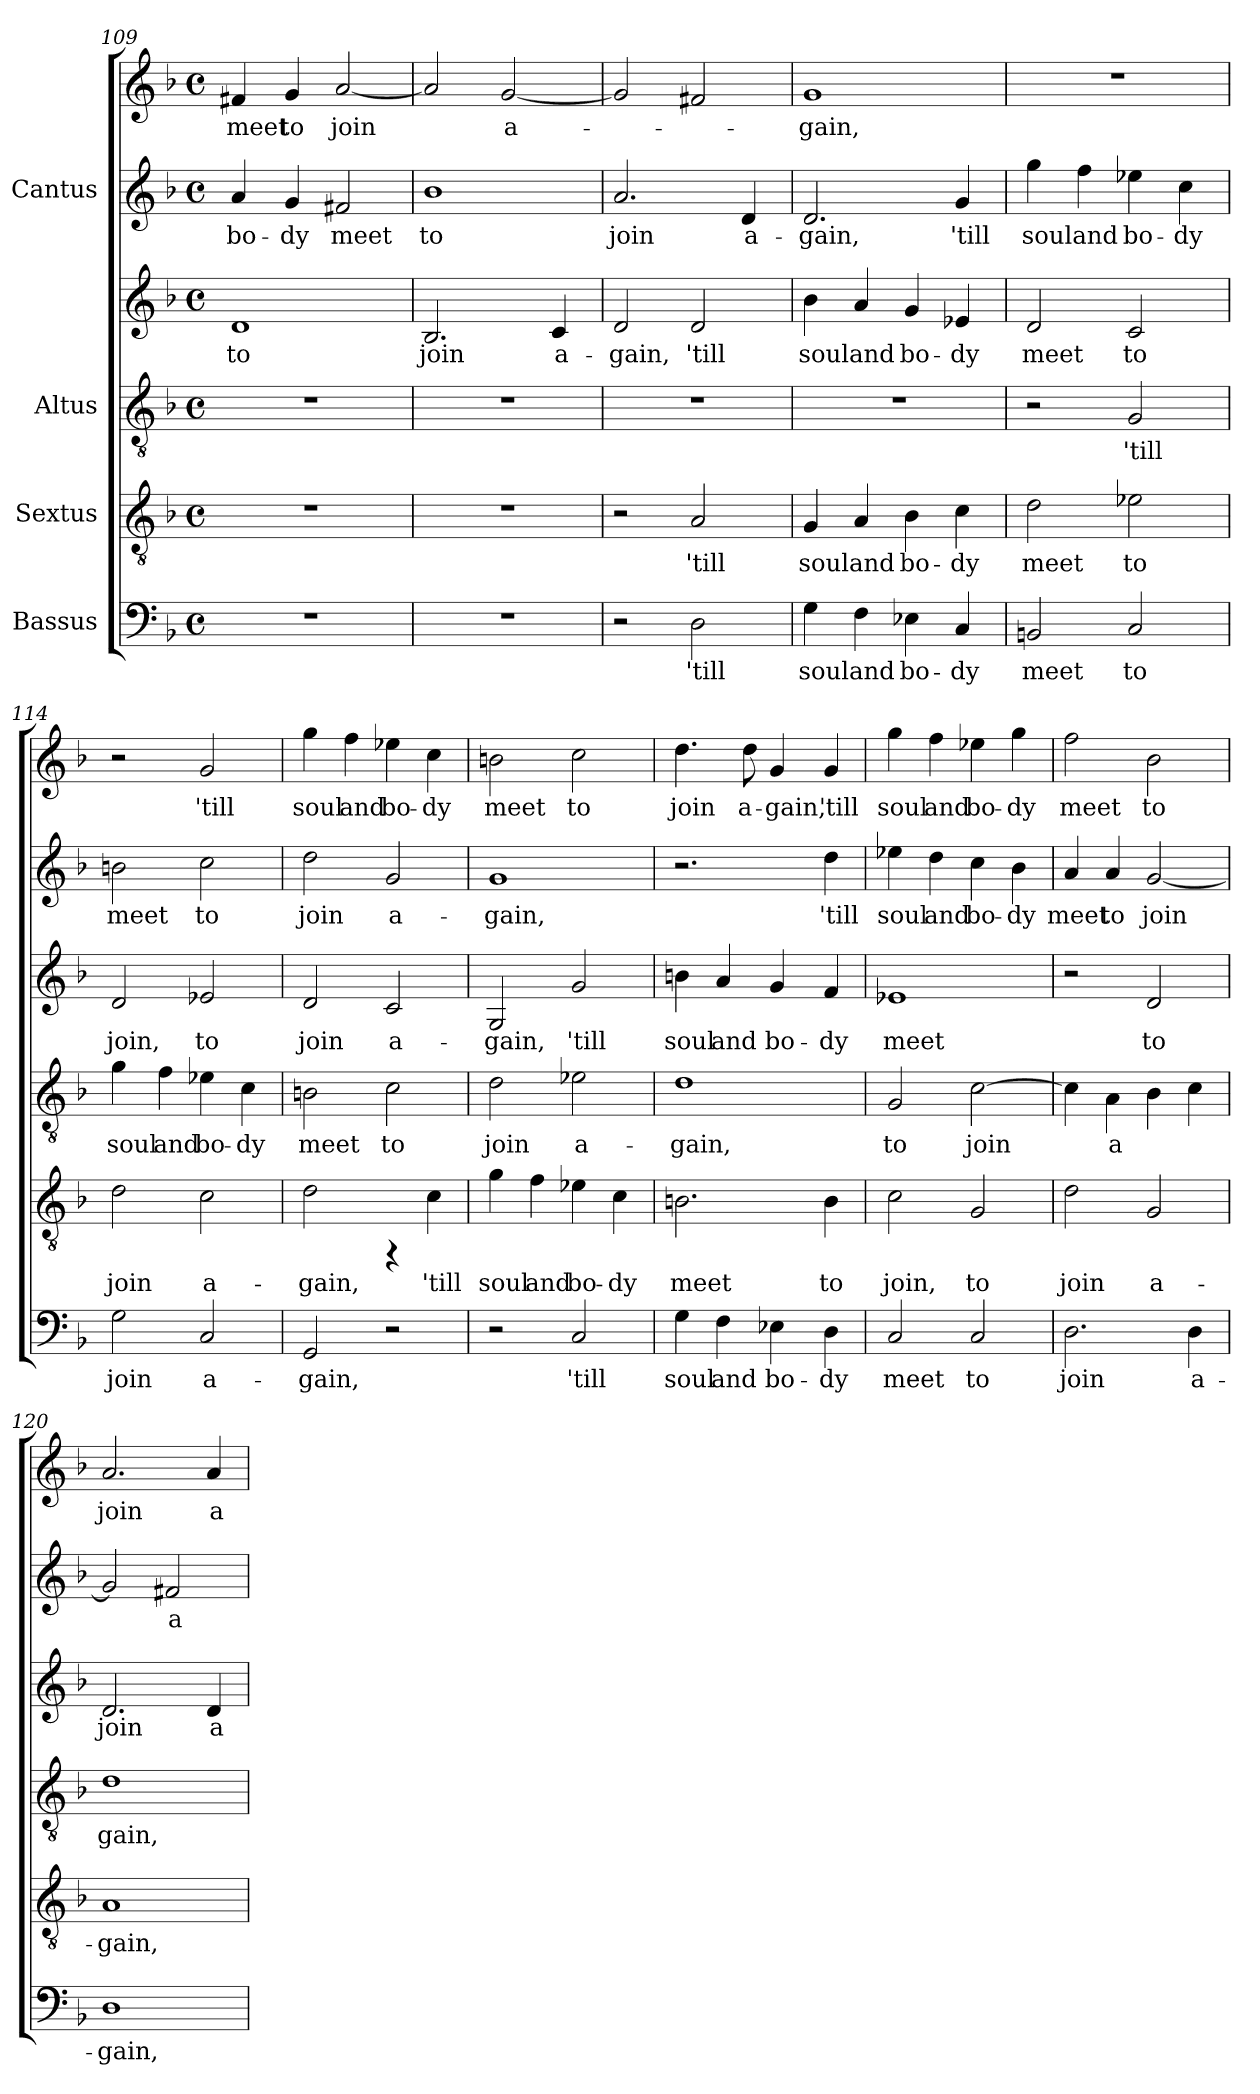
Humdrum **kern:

**kern	**text	**kern	**text	**kern	**text	**kern	**text	**kern	**text	**kern	**text
*part4	*part4	*part3	*part3	*part2	*part2	*part2	*part2	*part1	*part1	*part1	*part1
*staff6	*staff6	*staff5	*staff5	*staff4	*staff4	*staff3	*staff3	*staff2	*staff2	*staff1	*staff1
*I"Bassus	*	*I"Sextus	*	*I"Altus	*	*	*	*I"Cantus	*	*	*
*clefF4	*	*clefGv2	*	*clefGv2	*	*clefG2	*	*clefG2	*	*clefG2	*
*k[b-]	*	*k[b-]	*	*k[b-]	*	*k[b-]	*	*k[b-]	*	*k[b-]	*
*F:	*	*F:	*	*F:	*	*F:	*	*F:	*	*F:	*
*M4/4	*	*M4/4	*	*M4/4	*	*M4/4	*	*M4/4	*	*M4/4	*
*met(c)	*	*met(c)	*	*met(c)	*	*met(c)	*	*met(c)	*	*met(c)	*
=109	=109	=109	=109	=109	=109	=109	=109	=109	=109	=109	=109
!	!	!	!	!	!	!	!LO:LY:b:cj	!	!LO:LY:b:cj	!	!LO:LY:b:cj
1r	.	1r	.	1r	.	1d	to	4a/	bo-	4f#X/	meet
!	!	!	!	!	!	!	!	!	!LO:LY:b:cj	!	!LO:LY:b:cj
.	.	.	.	.	.	.	.	4g/	-dy	4g/	to
!	!	!	!	!	!	!	!	!	!LO:LY:b:cj	!	!LO:LY:b:cj
.	.	.	.	.	.	.	.	2f#X/	meet	[<2a/	join
=110	=110	=110	=110	=110	=110	=110	=110	=110	=110	=110	=110
!	!	!	!	!	!	!	!LO:LY:b:cj	!	!LO:LY:b:cj	!	!LO:LY:b:cj
1r	.	1r	.	1r	.	2.B-/	join	1b-	-to	2a/]	.
!	!	!	!	!	!	!	!	!	!	!	!LO:LY:b:cj
.	.	.	.	.	.	.	.	.	.	[<2g/	a-
!	!	!	!	!	!	!	!LO:LY:b:cj	!	!	!	!
.	.	.	.	.	.	4c/	a-	.	.	.	.
=111	=111	=111	=111	=111	=111	=111	=111	=111	=111	=111	=111
!	!	!	!	!	!	!	!LO:LY:b:cj	!	!LO:LY:b:cj	!	!
2r	.	2r	.	1r	.	2d/	-gain,	2.a/	join	2g/]	.
!	!LO:LY:b:cj	!	!LO:LY:b:cj	!	!	!	!LO:LY:b:cj	!	!	!	!
2D\	'till	2A/	'till	.	.	2d/	'till	.	.	2f#X/	.
!	!	!	!	!	!	!	!	!	!LO:LY:b:cj	!	!
.	.	.	.	.	.	.	.	4d/	a-	.	.
!!LO:LB:g=z
=112	=112	=112	=112	=112	=112	=112	=112	=112	=112	=112	=112
!	!LO:LY:b:cj	!	!LO:LY:b:cj	!	!	!	!LO:LY:b:cj	!	!LO:LY:b:cj	!	!LO:LY:b:cj
4G\	soul	4G/	soul	1r	.	4b-\	soul	2.d/	gain,	1g	-gain,
!	!LO:LY:b:cj	!	!LO:LY:b:cj	!	!	!	!LO:LY:b:cj	!	!	!	!
4F\	and	4A/	and	.	.	4a/	and	.	.	.	.
!	!LO:LY:b:cj	!	!LO:LY:b:cj	!	!	!	!LO:LY:b:cj	!	!	!	!
4E-X\	bo-	4B-\	bo-	.	.	4g/	bo-	.	.	.	.
!	!LO:LY:b:cj	!	!LO:LY:b:cj	!	!	!	!LO:LY:b:cj	!	!LO:LY:b:cj	!	!
4C/	-dy	4c\	-dy	.	.	4e-X/	-dy	4g/	'till	.	.
=113	=113	=113	=113	=113	=113	=113	=113	=113	=113	=113	=113
!	!LO:LY:b:cj	!	!LO:LY:b:cj	!	!	!	!LO:LY:b:cj	!	!LO:LY:b:cj	!	!
2BBn/	meet	2d\	meet	2r	.	2d/	meet	4gg\	soul	1r	.
!	!	!	!	!	!	!	!	!	!LO:LY:b:cj	!	!
.	.	.	.	.	.	.	.	4ff\	and	.	.
!	!LO:LY:b:cj	!	!LO:LY:b:cj	!	!LO:LY:b:cj	!	!LO:LY:b:cj	!	!LO:LY:b:cj	!	!
2C/	to	2e-X\	to	2G/	'till	2c/	to	4ee-X\	bo-	.	.
!	!	!	!	!	!	!	!	!	!LO:LY:b:cj	!	!
.	.	.	.	.	.	.	.	4cc\	-dy	.	.
=114	=114	=114	=114	=114	=114	=114	=114	=114	=114	=114	=114
!	!LO:LY:b:cj	!	!LO:LY:b:cj	!	!LO:LY:b:cj	!	!LO:LY:b:cj	!	!LO:LY:b:cj	!	!
2G\	join	2d\	join	4g\	soul	2d/	join,	2bn\	meet	2r	.
!	!	!	!	!	!LO:LY:b:cj	!	!	!	!	!	!
.	.	.	.	4f\	and	.	.	.	.	.	.
!	!LO:LY:b:cj	!	!LO:LY:b:cj	!	!LO:LY:b:cj	!	!LO:LY:b:cj	!	!LO:LY:b:cj	!	!LO:LY:b:cj
2C/	a-	2c\	a-	4e-X\	bo-	2e-X/	to	2cc\	to	2g/	'till
!	!	!	!	!	!LO:LY:b:cj	!	!	!	!	!	!
.	.	.	.	4c\	-dy	.	.	.	.	.	.
=115	=115	=115	=115	=115	=115	=115	=115	=115	=115	=115	=115
!	!LO:LY:b:cj	!	!LO:LY:b:cj	!	!LO:LY:b:cj	!	!LO:LY:b:cj	!	!LO:LY:b:cj	!	!LO:LY:b:cj
2GG/	-gain,	2d\	-gain,	2Bn\	-meet	2d/	join	2dd\	join	4gg\	soul
!	!	!	!	!	!	!	!	!	!	!	!LO:LY:b:cj
.	.	.	.	.	.	.	.	.	.	4ff\	and
!	!	!	!	!	!LO:LY:b:cj	!	!LO:LY:b:cj	!	!LO:LY:b:cj	!	!LO:LY:b:cj
2r	.	4rFF	.	2c\	to	2c/	a-	2g/	a-	4ee-X\	bo-
!	!	!	!LO:LY:b:cj	!	!	!	!	!	!	!	!LO:LY:b:cj
.	.	4c\	'till	.	.	.	.	.	.	4cc\	-dy
!!LO:PB:g=z
=116	=116	=116	=116	=116	=116	=116	=116	=116	=116	=116	=116
!	!	!	!LO:LY:b:cj	!	!LO:LY:b:cj	!	!LO:LY:b:cj	!	!LO:LY:b:cj	!	!LO:LY:b:cj
2r	.	4g\	soul	2d\	join	2G/	gain,	1g	gain,	2bn\	-meet
!	!	!	!LO:LY:b:cj	!	!	!	!	!	!	!	!
.	.	4f\	and	.	.	.	.	.	.	.	.
!	!LO:LY:b:cj	!	!LO:LY:b:cj	!	!LO:LY:b:cj	!	!LO:LY:b:cj	!	!	!	!LO:LY:b:cj
2C/	'till	4e-X\	bo-	2e-X\	a-	2g/	'till	.	.	2cc\	to
!	!	!	!LO:LY:b:cj	!	!	!	!	!	!	!	!
.	.	4c\	-dy	.	.	.	.	.	.	.	.
=117	=117	=117	=117	=117	=117	=117	=117	=117	=117	=117	=117
!	!LO:LY:b:cj	!	!LO:LY:b:cj	!	!LO:LY:b:cj	!	!LO:LY:b:cj	!	!	!	!LO:LY:b:cj
4G\	soul	2.Bn\	meet	1d	gain,	4bn\	-soul	2.r	.	4.dd\	join
!	!LO:LY:b:cj	!	!	!	!	!	!LO:LY:b:cj	!	!	!	!
4F\	and	.	.	.	.	4a/	and	.	.	.	.
!	!	!	!	!	!	!	!	!	!	!	!LO:LY:b:cj
.	.	.	.	.	.	.	.	.	.	8dd\	a-
!	!LO:LY:b:cj	!	!	!	!	!	!LO:LY:b:cj	!	!	!	!LO:LY:b:cj
4E-X\	bo-	.	.	.	.	4g/	bo-	.	.	4g/	-gain,
!	!LO:LY:b:cj	!	!LO:LY:b:cj	!	!	!	!LO:LY:b:cj	!	!LO:LY:b:cj	!	!LO:LY:b:cj
4D\	-dy	4B\	to	.	.	4f/	-dy	4dd\	'till	4g/	'till
=118	=118	=118	=118	=118	=118	=118	=118	=118	=118	=118	=118
!	!LO:LY:b:cj	!	!LO:LY:b:cj	!	!LO:LY:b:cj	!	!LO:LY:b:cj	!	!LO:LY:b:cj	!	!LO:LY:b:cj
2C/	meet	2c\	join,	2G/	to	1e-X	meet	4ee-X\	soul	4gg\	soul
!	!	!	!	!	!	!	!	!	!LO:LY:b:cj	!	!LO:LY:b:cj
.	.	.	.	.	.	.	.	4dd\	and	4ff\	and
!	!LO:LY:b:cj	!	!LO:LY:b:cj	!	!LO:LY:b:cj	!	!	!	!LO:LY:b:cj	!	!LO:LY:b:cj
2C/	to	2G/	to	[>2c\	join	.	.	4cc\	bo-	4ee-X\	bo-
!	!	!	!	!	!	!	!	!	!LO:LY:b:cj	!	!LO:LY:b:cj
.	.	.	.	.	.	.	.	4b-\	-dy	4gg\	-dy
=119	=119	=119	=119	=119	=119	=119	=119	=119	=119	=119	=119
!	!LO:LY:b:cj	!	!LO:LY:b:cj	!	!LO:LY:b:cj	!	!	!	!LO:LY:b:cj	!	!LO:LY:b:cj
2.D\	join	2d\	join	4c\]	.	2r	.	4a/	meet	2ff\	meet
!	!	!	!	!	!LO:LY:b:cj	!	!	!	!LO:LY:b:cj	!	!
.	.	.	.	4A\	a-	.	.	4a/	to	.	.
!	!	!	!LO:LY:b:cj	!	!LO:LY:b:cj	!	!LO:LY:b:cj	!	!LO:LY:b:cj	!	!LO:LY:b:cj
.	.	2G/	a-	4B-\	--	2d/	to	[<2g/	join	2b-\	to
!	!LO:LY:b:cj	!	!	!	!LO:LY:b:cj	!	!	!	!	!	!
4D\	a-	.	.	4c\	--	.	.	.	.	.	.
=120	=120	=120	=120	=120	=120	=120	=120	=120	=120	=120	=120
!	!LO:LY:b:cj	!	!LO:LY:b:cj	!	!LO:LY:b:cj	!	!LO:LY:b:cj	!	!LO:LY:b:cj	!	!LO:LY:b:cj
1D	-gain,	1A	-gain,	1d	-gain,	2.d/	-join	2g/]	-	2.a/	join
!	!	!	!	!	!	!	!	!	!LO:LY:b:cj	!	!
.	.	.	.	.	.	.	.	2f#X/	a-	.	.
!	!	!	!	!	!	!	!LO:LY:b:cj	!	!	!	!LO:LY:b:cj
.	.	.	.	.	.	4d/	a-	.	.	4a/	a-
=	=	=	=	=	=	=	=	=	=	=	=
*-	*-	*-	*-	*-	*-	*-	*-	*-	*-	*-	*-
